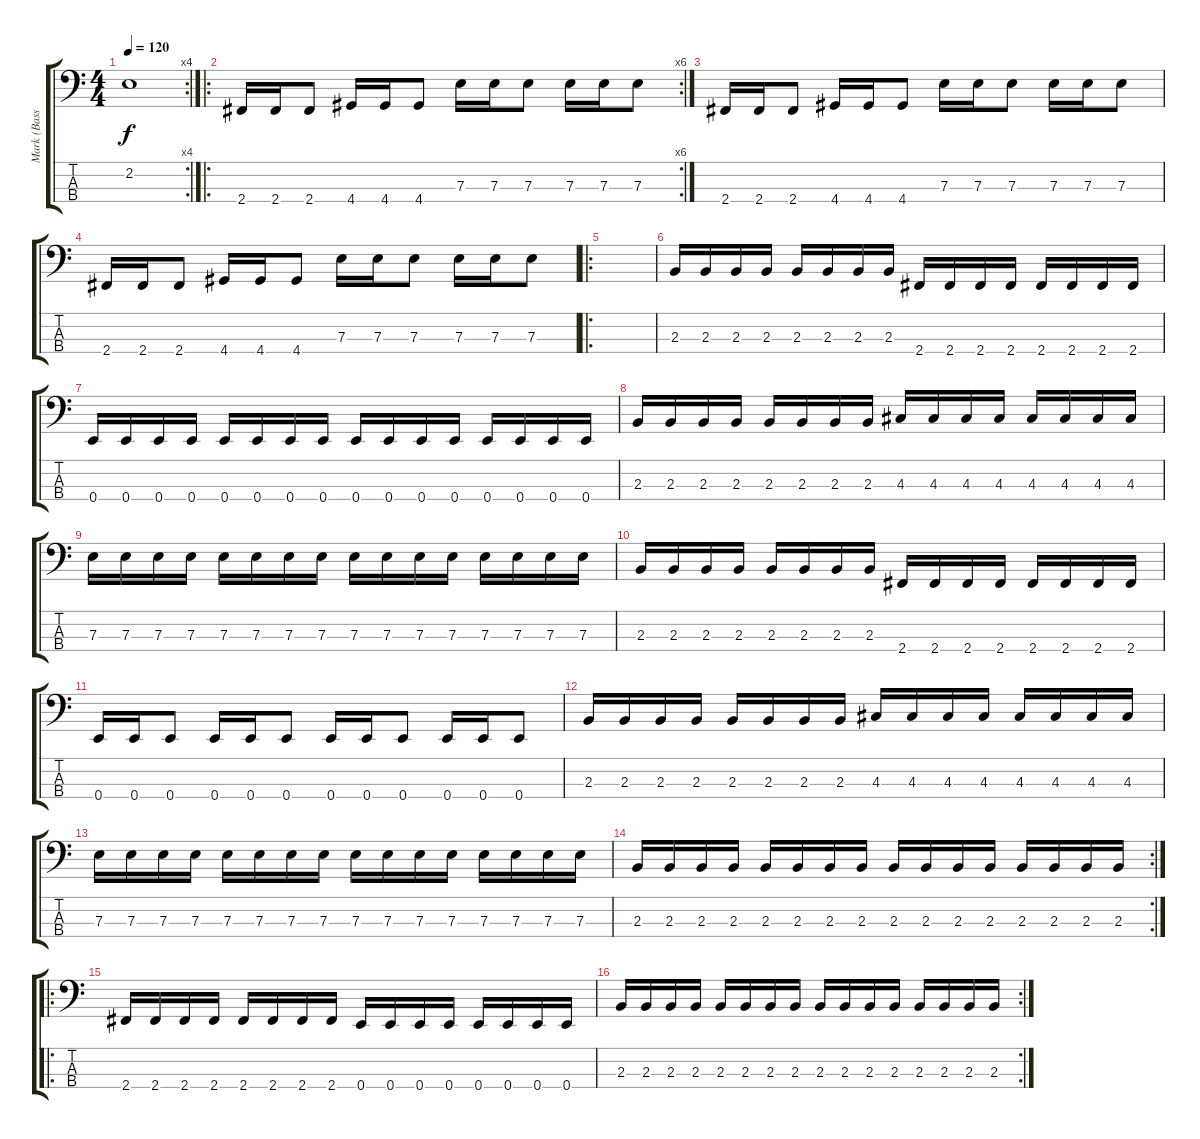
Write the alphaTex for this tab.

\track ("Mark (Bass)" "Mark (Bass") {instrument electricbasspick}
\staff {score tabs}
\tuning (G2 D2 A1 E1) {hide}
\rc 4
\ts (4 4)
\tempo 120
\clef f4
\ks c
2.2.1{dy f instrument electricbasspick} |
\ro
\rc 6
2.4.16 2.4.16 2.4.8 4.4.16 4.4.16 4.4.8 7.3.16 7.3.16 7.3.8 7.3.16 7.3.16 7.3.8 |
2.4.16 2.4.16 2.4.8 4.4.16 4.4.16 4.4.8 7.3.16 7.3.16 7.3.8 7.3.16 7.3.16 7.3.8 |
2.4.16 2.4.16 2.4.8 4.4.16 4.4.16 4.4.8 7.3.16 7.3.16 7.3.8 7.3.16 7.3.16 7.3.8 |
\ro
|
2.3.16 2.3.16 2.3.16 2.3.16 2.3.16 2.3.16 2.3.16 2.3.16 2.4.16 2.4.16 2.4.16 2.4.16 2.4.16 2.4.16 2.4.16 2.4.16 |
0.4.16 0.4.16 0.4.16 0.4.16 0.4.16 0.4.16 0.4.16 0.4.16 0.4.16 0.4.16 0.4.16 0.4.16 0.4.16 0.4.16 0.4.16 0.4.16 |
2.3.16 2.3.16 2.3.16 2.3.16 2.3.16 2.3.16 2.3.16 2.3.16 4.3.16 4.3.16 4.3.16 4.3.16 4.3.16 4.3.16 4.3.16 4.3.16 |
7.3.16 7.3.16 7.3.16 7.3.16 7.3.16 7.3.16 7.3.16 7.3.16 7.3.16 7.3.16 7.3.16 7.3.16 7.3.16 7.3.16 7.3.16 7.3.16 |
2.3.16 2.3.16 2.3.16 2.3.16 2.3.16 2.3.16 2.3.16 2.3.16 2.4.16 2.4.16 2.4.16 2.4.16 2.4.16 2.4.16 2.4.16 2.4.16 |
0.4.16 0.4.16 0.4.8 0.4.16 0.4.16 0.4.8 0.4.16 0.4.16 0.4.8 0.4.16 0.4.16 0.4.8 |
2.3.16 2.3.16 2.3.16 2.3.16 2.3.16 2.3.16 2.3.16 2.3.16 4.3.16 4.3.16 4.3.16 4.3.16 4.3.16 4.3.16 4.3.16 4.3.16 |
7.3.16 7.3.16 7.3.16 7.3.16 7.3.16 7.3.16 7.3.16 7.3.16 7.3.16 7.3.16 7.3.16 7.3.16 7.3.16 7.3.16 7.3.16 7.3.16 |
\rc 2
2.3.16 2.3.16 2.3.16 2.3.16 2.3.16 2.3.16 2.3.16 2.3.16 2.3.16 2.3.16 2.3.16 2.3.16 2.3.16 2.3.16 2.3.16 2.3.16 |
\ro
2.4.16 2.4.16 2.4.16 2.4.16 2.4.16 2.4.16 2.4.16 2.4.16 0.4.16 0.4.16 0.4.16 0.4.16 0.4.16 0.4.16 0.4.16 0.4.16 |
\rc 2
2.3.16 2.3.16 2.3.16 2.3.16 2.3.16 2.3.16 2.3.16 2.3.16 2.3.16 2.3.16 2.3.16 2.3.16 2.3.16 2.3.16 2.3.16 2.3.16
